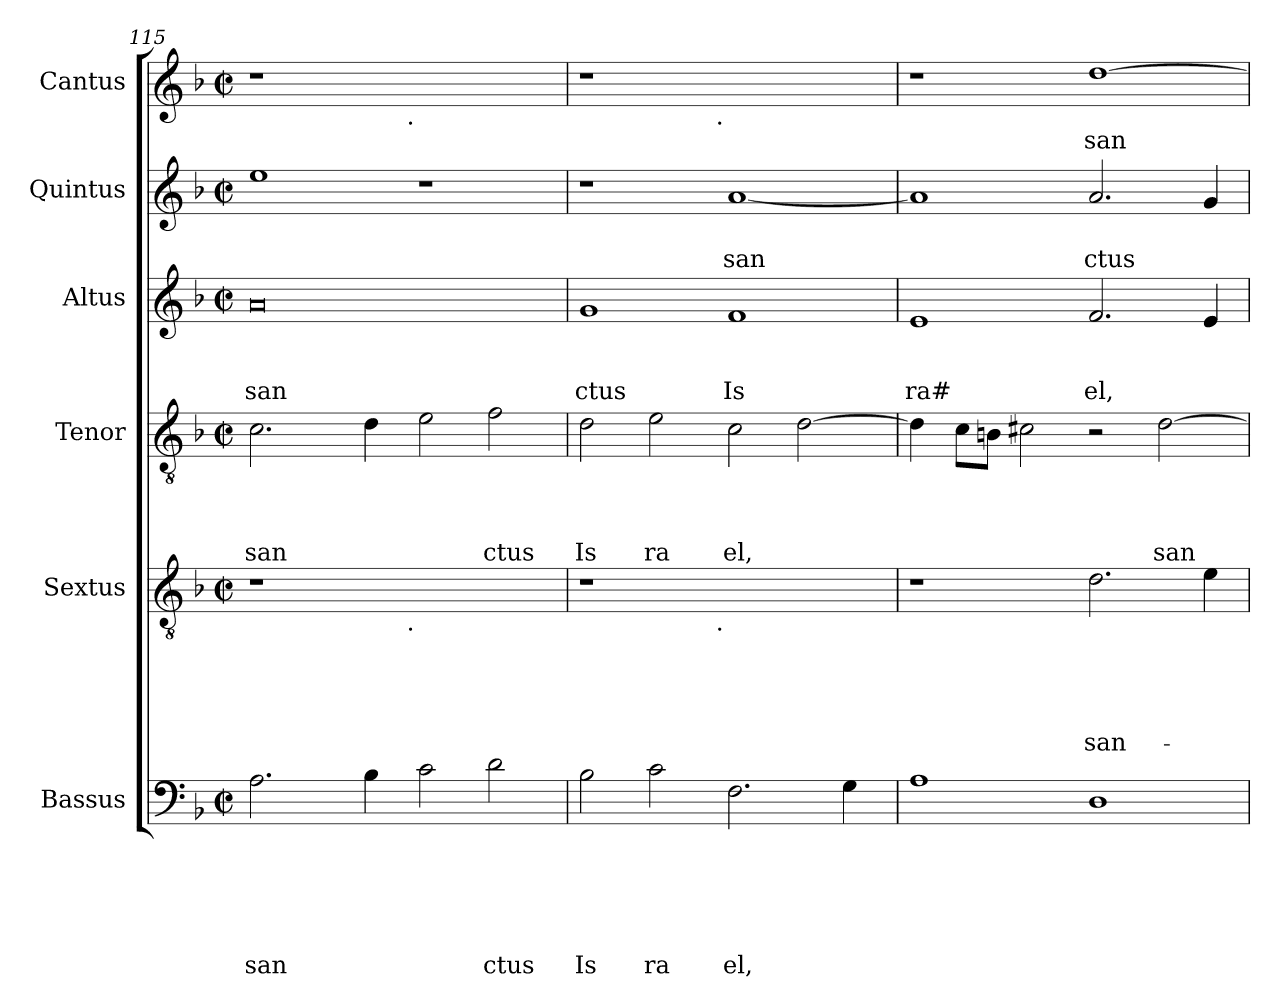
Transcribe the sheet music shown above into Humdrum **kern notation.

**kern	**text	**text	**text	**text	**text	**text	**kern	**text	**text	**text	**text	**text	**kern	**text	**text	**text	**text	**kern	**text	**text	**text	**kern	**text	**text	**kern	**text
*part6	*part6	*part6	*part6	*part6	*part6	*part6	*part5	*part5	*part5	*part5	*part5	*part5	*part4	*part4	*part4	*part4	*part4	*part3	*part3	*part3	*part3	*part2	*part2	*part2	*part1	*part1
*staff6	*staff6	*staff6	*staff6	*staff6	*staff6	*staff6	*staff5	*staff5	*staff5	*staff5	*staff5	*staff5	*staff4	*staff4	*staff4	*staff4	*staff4	*staff3	*staff3	*staff3	*staff3	*staff2	*staff2	*staff2	*staff1	*staff1
*I"Bassus	*	*	*	*	*	*	*I"Sextus	*	*	*	*	*	*I"Tenor	*	*	*	*	*I"Altus	*	*	*	*I"Quintus	*	*	*I"Cantus	*
*clefF4	*	*	*	*	*	*	*clefGv2	*	*	*	*	*	*clefGv2	*	*	*	*	*clefG2	*	*	*	*clefG2	*	*	*clefG2	*
*k[b-]	*	*	*	*	*	*	*k[b-]	*	*	*	*	*	*k[b-]	*	*	*	*	*k[b-]	*	*	*	*k[b-]	*	*	*k[b-]	*
*F:	*	*	*	*	*	*	*F:	*	*	*	*	*	*F:	*	*	*	*	*F:	*	*	*	*F:	*	*	*F:	*
*M2/2	*	*	*	*	*	*	*M2/2	*	*	*	*	*	*M2/2	*	*	*	*	*M2/2	*	*	*	*M2/2	*	*	*M2/2	*
*met(c|)	*	*	*	*	*	*	*met(c|)	*	*	*	*	*	*met(c|)	*	*	*	*	*met(c|)	*	*	*	*met(c|)	*	*	*met(c|)	*
=115	=115	=115	=115	=115	=115	=115	=115	=115	=115	=115	=115	=115	=115	=115	=115	=115	=115	=115	=115	=115	=115	=115	=115	=115	=115	=115
!	!	!	!	!	!	!LO:LY:b	!	!	!	!	!	!	!	!	!	!	!LO:LY:b	!	!	!	!LO:LY:b	!	!	!	!	!
*	*	*	*	*	*	*	*^	*	*	*	*	*	*	*	*	*	*	*	*	*	*	*	*	*	*^	*
2.A\	.	.	.	.	.	san	1r	2ryy	.	.	.	.	.	2.c\	.	.	.	san	0a	.	.	san	1ee	.	.	1r	2ryy	.
.	.	.	.	.	.	.	.	4...ryy	.	.	.	.	.	.	.	.	.	.	.	.	.	.	.	.	.	.	4...ryy	.
4B-\	.	.	.	.	.	.	.	.	.	.	.	.	.	4d\	.	.	.	.	.	.	.	.	.	.	.	.	.	.
!	!	!	!	!	!	!	!	!	!	!	!	!	!	!	!	!	!	!	!	!	!	!	!	!	!	!	!LO:TX:b:t=.	!
!	!	!	!	!	!	!	!	!LO:TX:b:t=.	!	!	!	!	!	!	!	!	!	!	!	!	!	!	!	!	!	!	!	!
.	.	.	.	.	.	.	.	1ryy	.	.	.	.	.	.	.	.	.	.	.	.	.	.	.	.	.	.	1ryy	.
2c\	.	.	.	.	.	.	1ryy	.	.	.	.	.	.	2e\	.	.	.	.	.	.	.	.	1r	.	.	1ryy	.	.
!	!	!	!	!	!	!LO:LY:b	!	!	!	!	!	!	!	!	!	!	!	!LO:LY:b	!	!	!	!	!	!	!	!	!	!
2d\	.	.	.	.	.	ctus	.	.	.	.	.	.	.	2f\	.	.	.	ctus	.	.	.	.	.	.	.	.	.	.
.	.	.	.	.	.	.	.	32ryy	.	.	.	.	.	.	.	.	.	.	.	.	.	.	.	.	.	.	32ryy	.
=116	=116	=116	=116	=116	=116	=116	=116	=116	=116	=116	=116	=116	=116	=116	=116	=116	=116	=116	=116	=116	=116	=116	=116	=116	=116	=116	=116	=116
!	!	!	!	!	!	!LO:LY:b	!	!	!	!	!	!	!	!	!	!	!	!LO:LY:b	!	!	!	!LO:LY:b	!	!	!	!	!	!
2B-\	.	.	.	.	.	Is	1r	2ryy	.	.	.	.	.	2d\	.	.	.	Is	1g	.	.	ctus	1r	.	.	1r	2ryy	.
!	!	!	!	!	!	!LO:LY:b	!	!	!	!	!	!	!	!	!	!	!	!LO:LY:b	!	!	!	!	!	!	!	!	!	!
2c\	.	.	.	.	.	ra	.	4...ryy	.	.	.	.	.	2e\	.	.	.	ra	.	.	.	.	.	.	.	.	4...ryy	.
!	!	!	!	!	!	!	!	!	!	!	!	!	!	!	!	!	!	!	!	!	!	!	!	!	!	!	!LO:TX:b:t=.	!
!	!	!	!	!	!	!	!	!LO:TX:b:t=.	!	!	!	!	!	!	!	!	!	!	!	!	!	!	!	!	!	!	!	!
.	.	.	.	.	.	.	.	1ryy	.	.	.	.	.	.	.	.	.	.	.	.	.	.	.	.	.	.	1ryy	.
!	!	!	!	!	!	!LO:LY:b	!	!	!	!	!	!	!	!	!	!	!	!LO:LY:b	!	!	!	!LO:LY:b	!	!	!LO:LY:b	!	!	!
2.F\	.	.	.	.	.	el,	1ryy	.	.	.	.	.	.	2c\	.	.	.	el,	1f	.	.	Is	[<1a	.	san	1ryy	.	.
.	.	.	.	.	.	.	.	.	.	.	.	.	.	[>2d\	.	.	.	.	.	.	.	.	.	.	.	.	.	.
4G\	.	.	.	.	.	.	.	.	.	.	.	.	.	.	.	.	.	.	.	.	.	.	.	.	.	.	.	.
.	.	.	.	.	.	.	.	32ryy	.	.	.	.	.	.	.	.	.	.	.	.	.	.	.	.	.	.	32ryy	.
=117	=117	=117	=117	=117	=117	=117	=117	=117	=117	=117	=117	=117	=117	=117	=117	=117	=117	=117	=117	=117	=117	=117	=117	=117	=117	=117	=117	=117
!	!	!	!	!	!	!	!	!	!	!	!	!	!	!	!	!	!	!	!	!	!	!LO:LY:b	!	!	!	!	!	!
*	*	*	*	*	*	*	*v	*v	*	*	*	*	*	*	*	*	*	*	*	*	*	*	*	*	*	*v	*v	*
1A	.	.	.	.	.	.	1r	.	.	.	.	.	4d\]	.	.	.	.	1e	.	.	ra#	1a]	.	.	1r	.
.	.	.	.	.	.	.	.	.	.	.	.	.	8c\L	.	.	.	.	.	.	.	.	.	.	.	.	.
.	.	.	.	.	.	.	.	.	.	.	.	.	8B\J	.	.	.	.	.	.	.	.	.	.	.	.	.
.	.	.	.	.	.	.	.	.	.	.	.	.	2c#\	.	.	.	.	.	.	.	.	.	.	.	.	.
!	!	!	!	!	!	!	!	!	!	!	!	!LO:LY:b	!	!	!	!	!	!	!	!	!LO:LY:b	!	!	!LO:LY:b	!	!LO:LY:b
1D	.	.	.	.	.	.	2.d\	.	.	.	.	san-	2r	.	.	.	.	2.f/	.	.	el,	2.a/	.	ctus	[>1dd	san-
!	!	!	!	!	!	!	!	!	!	!	!	!	!	!	!	!	!LO:LY:b	!	!	!	!	!	!	!	!	!
.	.	.	.	.	.	.	.	.	.	.	.	.	[>2d\	.	.	.	san	.	.	.	.	.	.	.	.	.
.	.	.	.	.	.	.	4e\	.	.	.	.	.	.	.	.	.	.	4e/	.	.	.	4g/	.	.	.	.
=	=	=	=	=	=	=	=	=	=	=	=	=	=	=	=	=	=	=	=	=	=	=	=	=	=	=
*-	*-	*-	*-	*-	*-	*-	*-	*-	*-	*-	*-	*-	*-	*-	*-	*-	*-	*-	*-	*-	*-	*-	*-	*-	*-	*-
